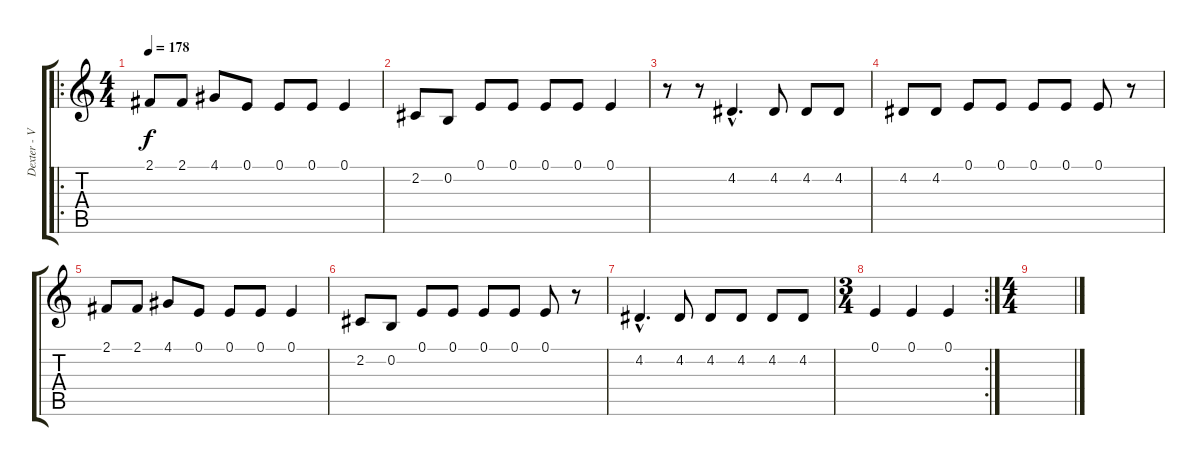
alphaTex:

\track ("Dexter - Vocals" "Dexter - V") {instrument cello}
\staff {score tabs}
\tuning (E4 B3 G3 D3 A2 E2) {hide}
\ro
\ts (4 4)
\tempo 178
\clef g2
\ks c
2.1.8{dy f} 2.1.8 4.1.8 0.1.8 0.1.8 0.1.8 0.1.4 |
2.2.8 0.2.8 0.1.8 0.1.8 0.1.8 0.1.8 0.1.4 |
r.8 r.8 4.2{hac}.4{d} 4.2.8 4.2.8 4.2.8 |
4.2.8 4.2.8 0.1.8 0.1.8 0.1.8 0.1.8 0.1.8 r.8 |
2.1.8 2.1.8 4.1.8 0.1.8 0.1.8 0.1.8 0.1.4 |
2.2.8 0.2.8 0.1.8 0.1.8 0.1.8 0.1.8 0.1.8 r.8 |
4.2{hac}.4{d} 4.2.8 4.2.8 4.2.8 4.2.8 4.2.8 |
\rc 2
\ts (3 4)
0.1.4 0.1.4 0.1.4 |
\ts (4 4)
